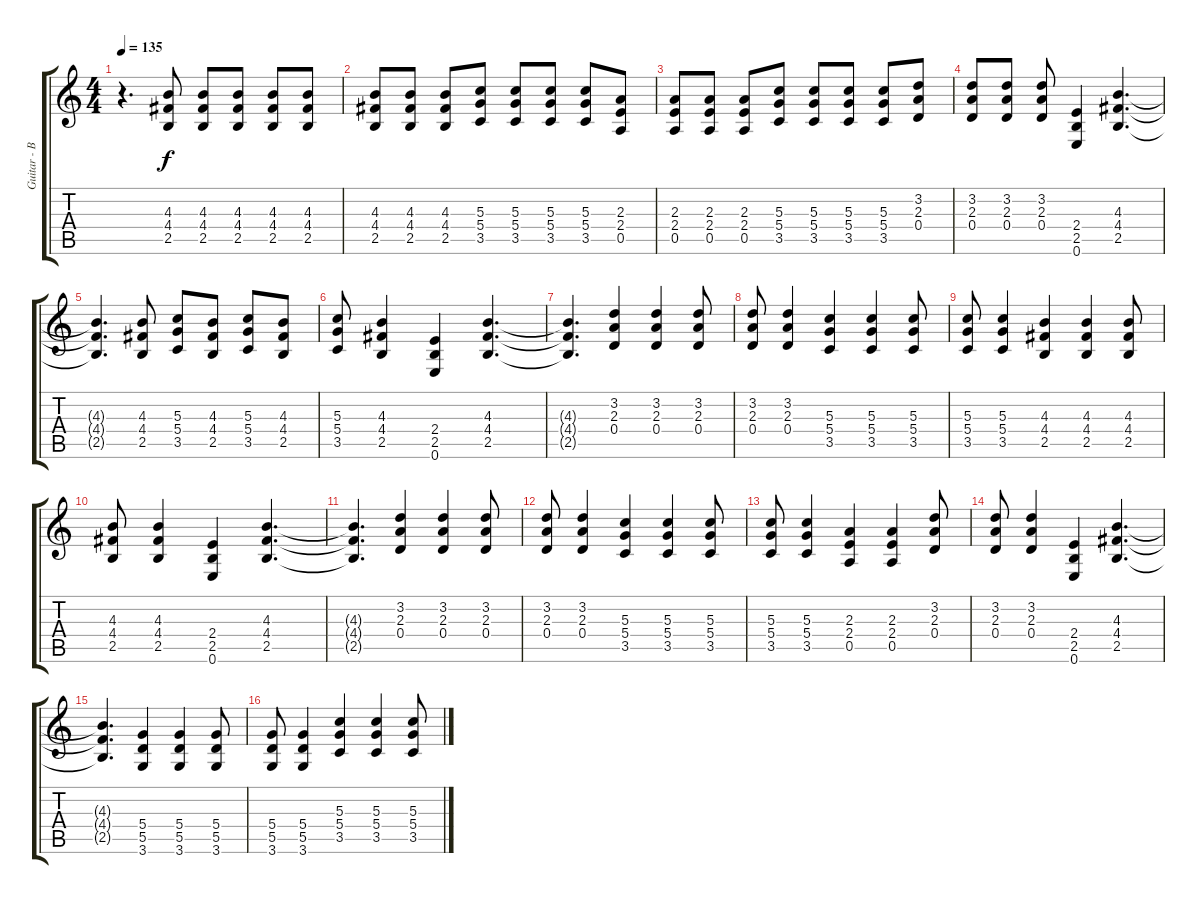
\track ("Guitar - Brett Gurewitz/Greg Hetson" "Guitar - B") {instrument distortionguitar}
\staff {score tabs}
\tuning (E4 B3 G3 D3 A2 E2) {hide}
\ts (4 4)
\tempo 135
\clef g2
\ks c
r.4{d dy f instrument distortionguitar} (4.3 4.4 2.5).8 (4.3 4.4 2.5).8 (4.3 4.4 2.5).8 (4.3 4.4 2.5).8 (4.3 4.4 2.5).8 |
(4.3 4.4 2.5).8 (4.3 4.4 2.5).8 (4.3 4.4 2.5).8 (5.3 5.4 3.5).8 (5.3 5.4 3.5).8 (5.3 5.4 3.5).8 (5.3 5.4 3.5).8 (2.3 2.4 0.5).8 |
(2.3 2.4 0.5).8 (2.3 2.4 0.5).8 (2.3 2.4 0.5).8 (5.3 5.4 3.5).8 (5.3 5.4 3.5).8 (5.3 5.4 3.5).8 (5.3 5.4 3.5).8 (3.2 2.3 0.4).8 |
(3.2 2.3 0.4).8 (3.2 2.3 0.4).8 (3.2 2.3 0.4).8 (2.4 2.5 0.6).4 (4.3 4.4 2.5).4{d} |
(4.3{t} 4.4{t} 2.5{t}).4{d} (4.3 4.4 2.5).8 (5.3 5.4 3.5).8 (4.3 4.4 2.5).8 (5.3 5.4 3.5).8 (4.3 4.4 2.5).8 |
(5.3 5.4 3.5).8 (4.3 4.4 2.5).4 (2.4 2.5 0.6).4 (4.3 4.4 2.5).4{d} |
(4.3{t} 4.4{t} 2.5{t}).4{d} (3.2 2.3 0.4).4 (3.2 2.3 0.4).4 (3.2 2.3 0.4).8 |
(3.2 2.3 0.4).8 (3.2 2.3 0.4).4 (5.3 5.4 3.5).4 (5.3 5.4 3.5).4 (5.3 5.4 3.5).8 |
(5.3 5.4 3.5).8 (5.3 5.4 3.5).4 (4.3 4.4 2.5).4 (4.3 4.4 2.5).4 (4.3 4.4 2.5).8 |
(4.3 4.4 2.5).8 (4.3 4.4 2.5).4 (2.4 2.5 0.6).4 (4.3 4.4 2.5).4{d} |
(4.3{t} 4.4{t} 2.5{t}).4{d} (3.2 2.3 0.4).4 (3.2 2.3 0.4).4 (3.2 2.3 0.4).8 |
(3.2 2.3 0.4).8 (3.2 2.3 0.4).4 (5.3 5.4 3.5).4 (5.3 5.4 3.5).4 (5.3 5.4 3.5).8 |
(5.3 5.4 3.5).8 (5.3 5.4 3.5).4 (2.3 2.4 0.5).4 (2.3 2.4 0.5).4 (3.2 2.3 0.4).8 |
(3.2 2.3 0.4).8 (3.2 2.3 0.4).4 (2.4 2.5 0.6).4 (4.3 4.4 2.5).4{d} |
(4.3{t} 4.4{t} 2.5{t}).4{d} (5.4 5.5 3.6).4 (5.4 5.5 3.6).4 (5.4 5.5 3.6).8 |
(5.4 5.5 3.6).8 (5.4 5.5 3.6).4 (5.3 5.4 3.5).4 (5.3 5.4 3.5).4 (5.3 5.4 3.5).8
